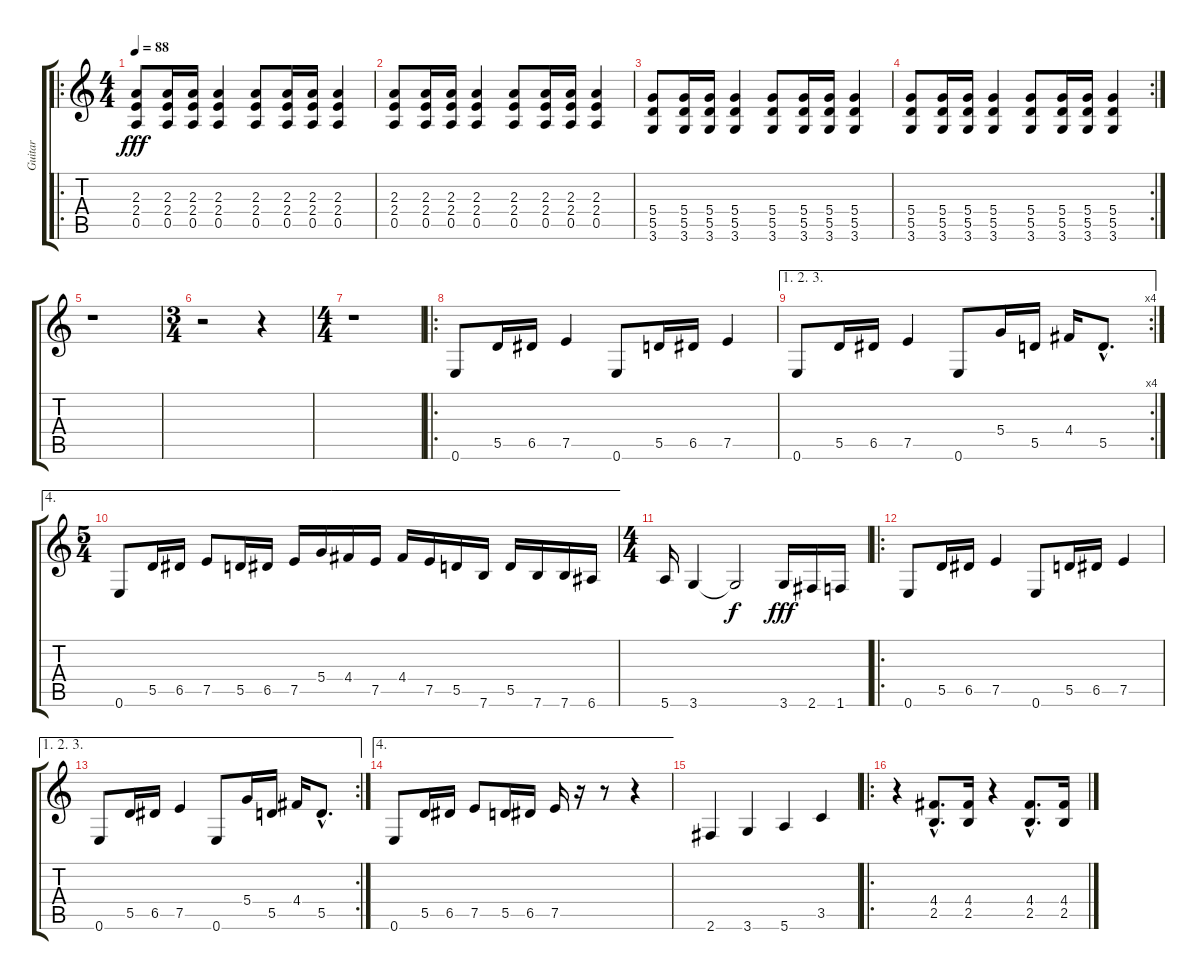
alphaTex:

\track ("Guitar" "Guitar") {instrument distortionguitar}
\staff {score tabs}
\tuning (E4 B3 G3 D3 A2 E2) {hide}
\ro
\ts (4 4)
\tempo 88
\clef g2
\ks c
(2.3 2.4 0.5).8{dy fff} (2.3 2.4 0.5).16 (2.3 2.4 0.5).16 (2.3 2.4 0.5).4 (2.3 2.4 0.5).8 (2.3 2.4 0.5).16 (2.3 2.4 0.5).16 (2.3 2.4 0.5).4 |
(2.3 2.4 0.5).8 (2.3 2.4 0.5).16 (2.3 2.4 0.5).16 (2.3 2.4 0.5).4 (2.3 2.4 0.5).8 (2.3 2.4 0.5).16 (2.3 2.4 0.5).16 (2.3 2.4 0.5).4 |
(5.4 5.5 3.6).8 (5.4 5.5 3.6).16 (5.4 5.5 3.6).16 (5.4 5.5 3.6).4 (5.4 5.5 3.6).8 (5.4 5.5 3.6).16 (5.4 5.5 3.6).16 (5.4 5.5 3.6).4 |
\rc 2
(5.4 5.5 3.6).8 (5.4 5.5 3.6).16 (5.4 5.5 3.6).16 (5.4 5.5 3.6).4 (5.4 5.5 3.6).8 (5.4 5.5 3.6).16 (5.4 5.5 3.6).16 (5.4 5.5 3.6).4 |
r.1 |
\ts (3 4)
r.2 r.4 |
\ts (4 4)
r.1 |
\ro
0.6.8 5.5.16 6.5.16 7.5.4 0.6.8 5.5.16 6.5.16 7.5.4 |
\ae (1 2 3)
\rc 4
0.6.8 5.5.16 6.5.16 7.5.4 0.6.8 5.4.16 5.5.16 4.4.16 5.5{hac}.8{d} |
\ae 4
\ts (5 4)
0.6.8 5.5.16 6.5.16 7.5.8 5.5.16 6.5.16 7.5.16 5.4.16 4.4.16 7.5.16 4.4.16 7.5.16 5.5.16 7.6.16 5.5.16 7.6.16 7.6.16 6.6.16 |
\ts (4 4)
5.6.16 3.6.4 3.6{t}.2{dy f} 3.6.16{dy fff} 2.6.16 1.6.16 |
\ro
0.6.8 5.5.16 6.5.16 7.5.4 0.6.8 5.5.16 6.5.16 7.5.4 |
\ae (1 2 3)
\rc 2
0.6.8 5.5.16 6.5.16 7.5.4 0.6.8 5.4.16 5.5.16 4.4.16 5.5{hac}.8{d} |
\ae 4
0.6.8 5.5.16 6.5.16 7.5.8 5.5.16 6.5.16 7.5.16 r.16 r.8 r.4 |
2.6.4 3.6.4 5.6.4 3.5.4 |
\ro
r.4 (4.4{hac} 2.5{hac}).8{d} (4.4 2.5).16 r.4 (4.4{hac} 2.5{hac}).8{d} (4.4 2.5).16
